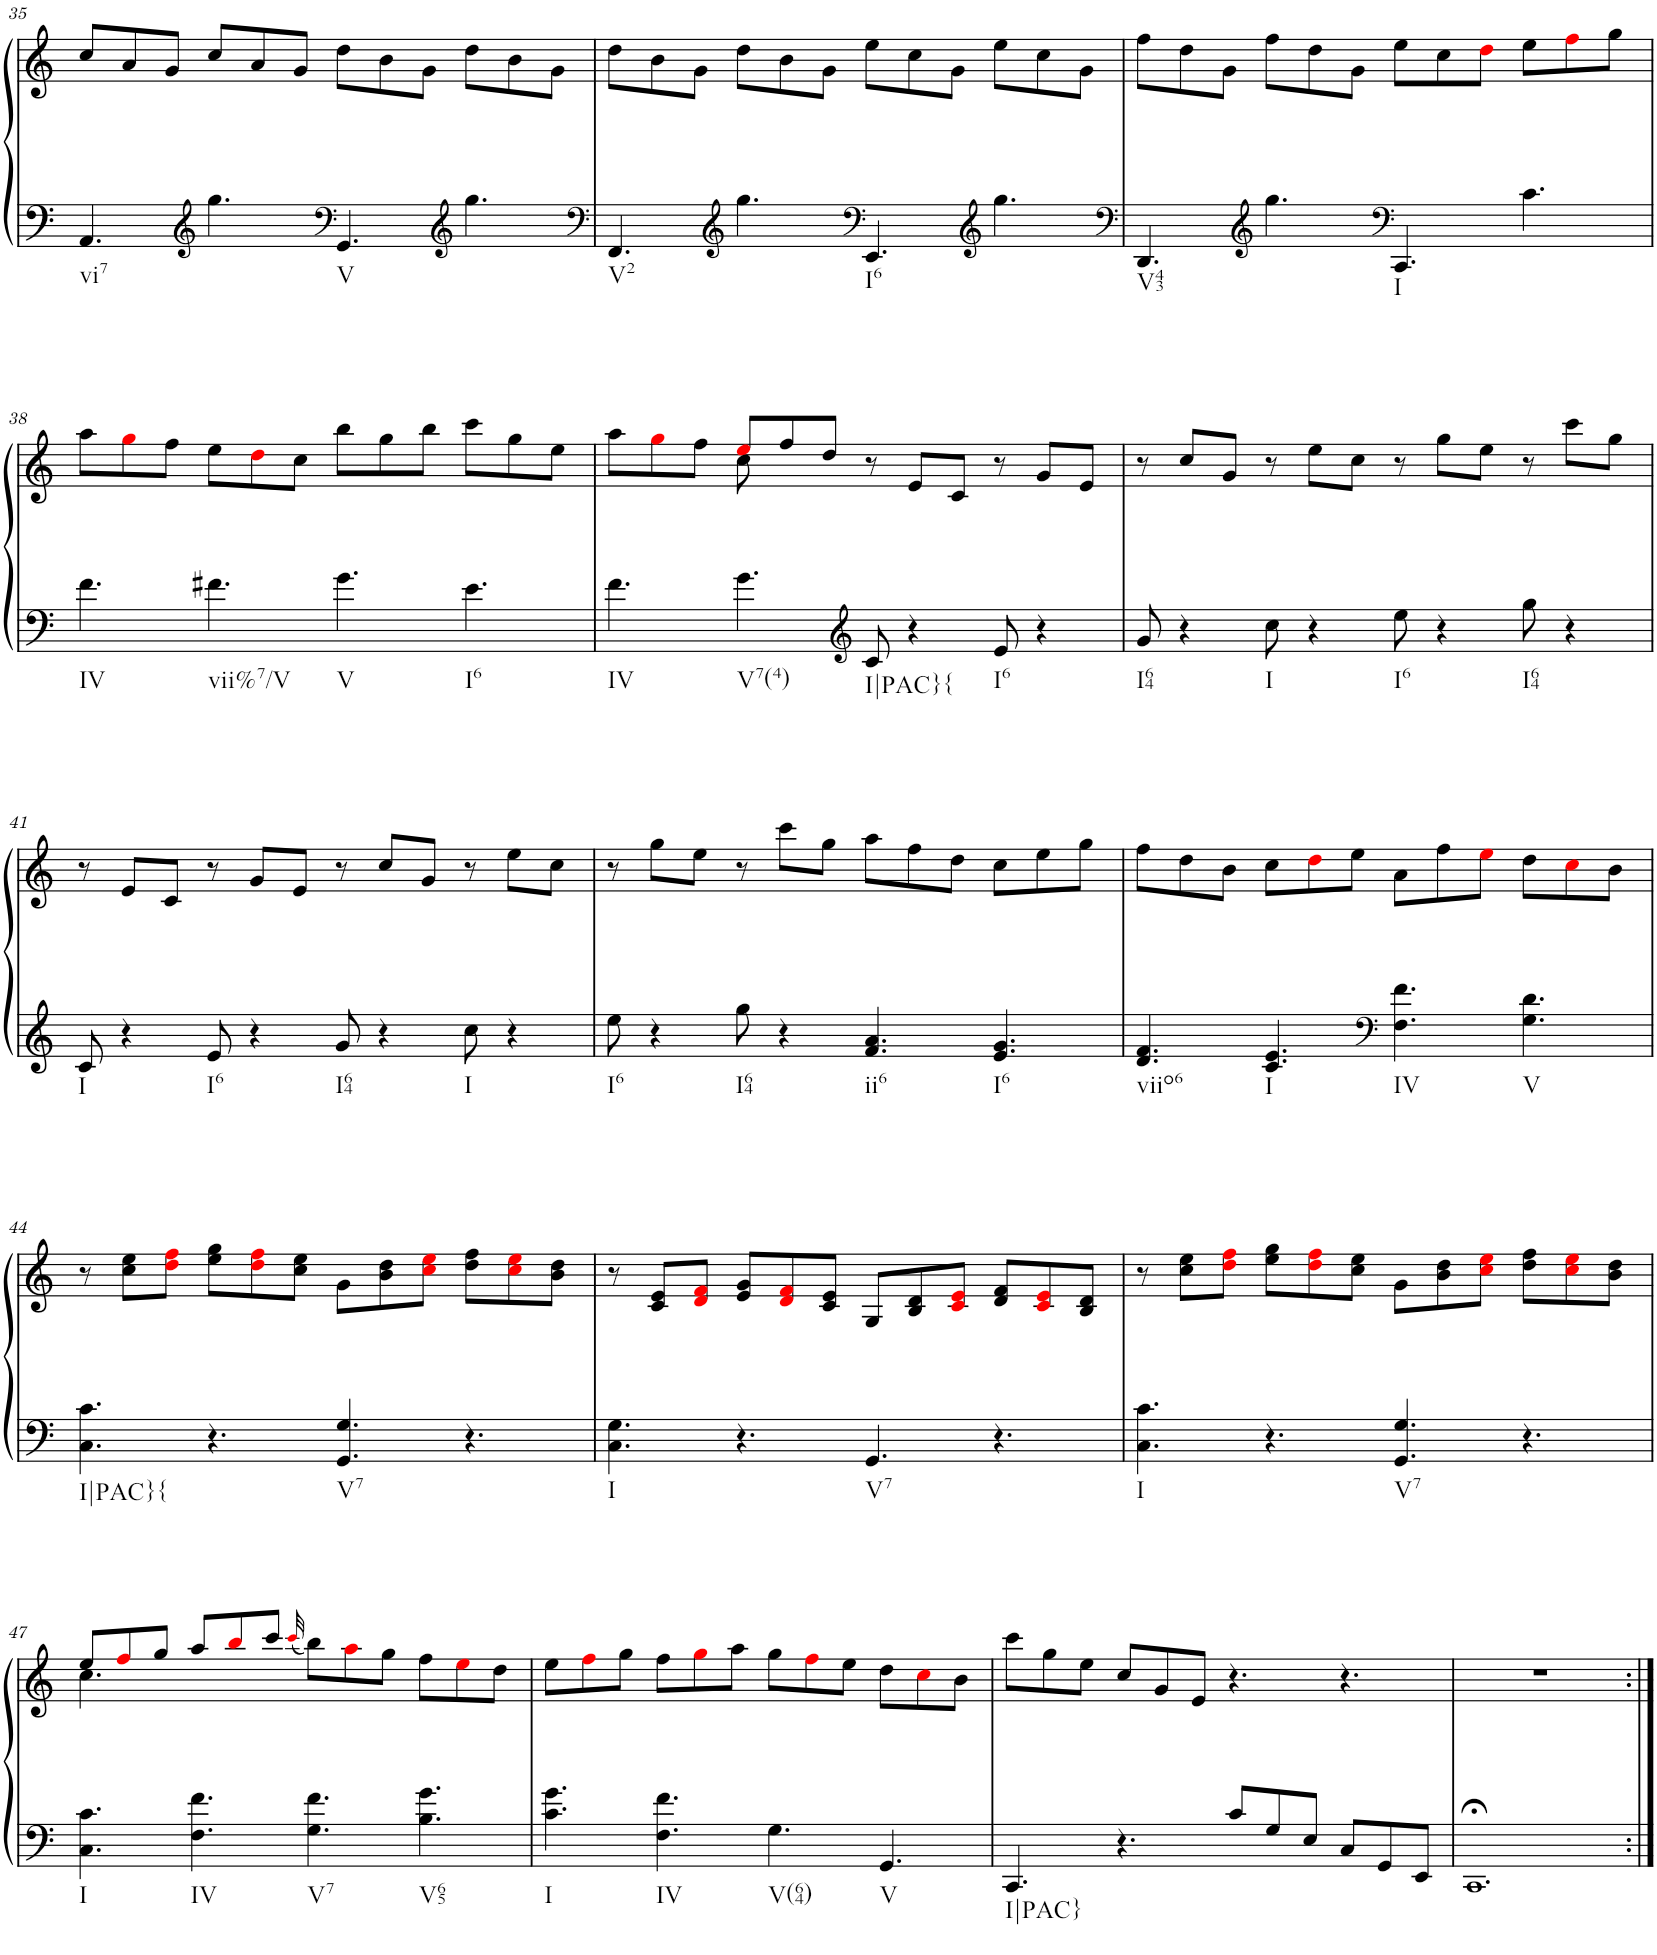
**kern	**kern
*part1	*part1
*staff2	*staff1
*I"Piano	*
*I'Pno.	*
!!LO:PB:g=z
*clefF4	*clefG2
*k[]	*k[]
*M12/8	*M12/8
=35	=35
!LO:TX:b:t=vi7	!
4.AA/	8cc/L
.	8a/
.	8g/J
*clefG2	*
4.gg\	8cc/L
.	8a/
.	8g/J
*clefF4	*
!LO:TX:b:t=V	!
4.GG/	8dd\L
.	8b\
.	8g\J
*clefG2	*
4.gg\	8dd\L
.	8b\
.	8g\J
=36	=36
*clefF4	*
!LO:TX:b:t=V2	!
4.FF/	8dd\L
.	8b\
.	8g\J
*clefG2	*
4.gg\	8dd\L
.	8b\
.	8g\J
*clefF4	*
!LO:TX:b:t=I6	!
4.EE/	8ee\L
.	8cc\
.	8g\J
*clefG2	*
4.gg\	8ee\L
.	8cc\
.	8g\J
=37	=37
*clefF4	*
!LO:TX:b:t=V43	!
4.DD/	8ff\L
.	8dd\
.	8g\J
*clefG2	*
4.gg\	8ff\L
.	8dd\
.	8g\J
*clefF4	*
!LO:TX:b:t=I	!
4.CC/	8ee\L
.	8cc\
.	8ddi\J
4.c\	8ee\L
.	8ffi\
.	8gg\J
!!LO:LB:g=z
=38	=38
!LO:TX:b:t=IV	!
4.f\	8aa\L
.	8ggi\
.	8ff\J
!LO:TX:b:t=vii%7/V	!
4.f#X\	8ee\L
.	8ddi\
.	8cc\J
!LO:TX:b:t=V	!
4.g\	8bb\L
.	8gg\
.	8bb\J
!LO:TX:b:t=I6	!
4.e\	8ccc\L
.	8gg\
.	8ee\J
=39	=39
*	*^
!LO:TX:b:t=IV	!	!
4.f\	8aa\L	4.ryy
.	8ggi\	.
.	8ff\J	.
!LO:TX:b:t=V7(4)	!	!
4.g\	8eei/L	8cc\
.	8ff/	1ryy
.	8dd/J	.
*clefG2	*	*
!LO:TX:b:t=I|PAC}{	!	!
8c/	8r	.
4r	8e/L	.
.	8c/J	.
!LO:TX:b:t=I6	!	!
8e/	8r	.
4r	8g/L	.
.	8e/J	.
*	*v	*v
=40	=40
!LO:TX:b:t=I64	!
8g/	8r
4r	8cc/L
.	8g/J
!LO:TX:b:t=I	!
8cc\	8r
4r	8ee\L
.	8cc\J
!LO:TX:b:t=I6	!
8ee\	8r
4r	8gg\L
.	8ee\J
!LO:TX:b:t=I64	!
8gg\	8r
4r	8ccc\L
.	8gg\J
!!LO:LB:g=z
=41	=41
!LO:TX:b:t=I	!
8c/	8r
4r	8e/L
.	8c/J
!LO:TX:b:t=I6	!
8e/	8r
4r	8g/L
.	8e/J
!LO:TX:b:t=I64	!
8g/	8r
4r	8cc/L
.	8g/J
!LO:TX:b:t=I	!
8cc\	8r
4r	8ee\L
.	8cc\J
=42	=42
!LO:TX:b:t=I6	!
8ee\	8r
4r	8gg\L
.	8ee\J
!LO:TX:b:t=I64	!
8gg\	8r
4r	8ccc\L
.	8gg\J
!LO:TX:b:t=ii6	!
4.f/ 4.a/	8aa\L
.	8ff\
.	8dd\J
!LO:TX:b:t=I6	!
4.e/ 4.g/	8cc\L
.	8ee\
.	8gg\J
=43	=43
!LO:TX:b:t=viio6	!
4.d/ 4.f/	8ff\L
.	8dd\
.	8b\J
!LO:TX:b:t=I	!
4.c/ 4.e/	8cc\L
.	8ddi\
.	8ee\J
*clefF4	*
!LO:TX:b:t=IV	!
4.F\ 4.f\	8a\L
.	8ff\
.	8eei\J
!LO:TX:b:t=V	!
4.G\ 4.d\	8dd\L
.	8cci\
.	8b\J
!!LO:LB:g=z
=44	=44
!LO:TX:b:t=I|PAC}{	!
4.C\ 4.c\	8r
.	8cc\ 8ee\L
.	8ddi\ 8ffi\J
4.r	8ee\ 8gg\L
.	8ddi\ 8ffi\
.	8cc\ 8ee\J
!LO:TX:b:t=V7	!
4.GG/ 4.G/	8g\L
.	8b\ 8dd\
.	8cci\ 8eei\J
4.r	8dd\ 8ff\L
.	8cci\ 8eei\
.	8b\ 8dd\J
=45	=45
!LO:TX:b:t=I	!
4.C\ 4.G\	8r
.	8c/ 8e/L
.	8di/ 8fi/J
4.r	8e/ 8g/L
.	8di/ 8fi/
.	8c/ 8e/J
!LO:TX:b:t=V7	!
4.GG/	8G/L
.	8B/ 8d/
.	8ci/ 8ei/J
4.r	8d/ 8f/L
.	8ci/ 8ei/
.	8B/ 8d/J
=46	=46
!LO:TX:b:t=I	!
4.C\ 4.c\	8r
.	8cc\ 8ee\L
.	8ddi\ 8ffi\J
4.r	8ee\ 8gg\L
.	8ddi\ 8ffi\
.	8cc\ 8ee\J
!LO:TX:b:t=V7	!
4.GG/ 4.G/	8g\L
.	8b\ 8dd\
.	8cci\ 8eei\J
4.r	8dd\ 8ff\L
.	8cci\ 8eei\
.	8b\ 8dd\J
!!LO:LB:g=z
=47	=47
*	*^
!LO:TX:b:t=I	!	!
4.C\ 4.c\	8ee/L	4.cc\
.	8ffi/	.
.	8gg/J	.
!LO:TX:b:t=IV	!	!
4.F\ 4.f\	8aa/L	1ryy
.	8bbi/	.
.	8ccc/J	.
.	(32qccci/	.
!LO:TX:b:t=V7	!	!
4.G\ 4.f\	8bb\L)	.
.	8aai\	.
.	8gg\J	.
!LO:TX:b:t=V65	!	!
4.B\ 4.g\	8ff\L	.
.	8eei\	.
.	8dd\J	8ryy
=48	=48	=48
!LO:TX:b:t=I	!	!
*	*v	*v
4.c\ 4.g\	8ee\L
.	8ffi\
.	8gg\J
!LO:TX:b:t=IV	!
4.F\ 4.f\	8ff\L
.	8ggi\
.	8aa\J
!LO:TX:b:t=V(64)	!
4.G\	8gg\L
.	8ffi\
.	8ee\J
!LO:TX:b:t=V	!
4.GG/	8dd\L
.	8cci\
.	8b\J
=49	=49
!LO:TX:b:t=I|PAC}	!
4.CC/	8ccc\L
.	8gg\
.	8ee\J
4.r	8cc/L
.	8g/
.	8e/J
8c/L	4.r
8G/	.
8E/J	.
8C/L	4.r
8GG/	.
8EE/J	.
=50	=50
1.CC;<	1.r
=:|!	=:|!
*-	*-
